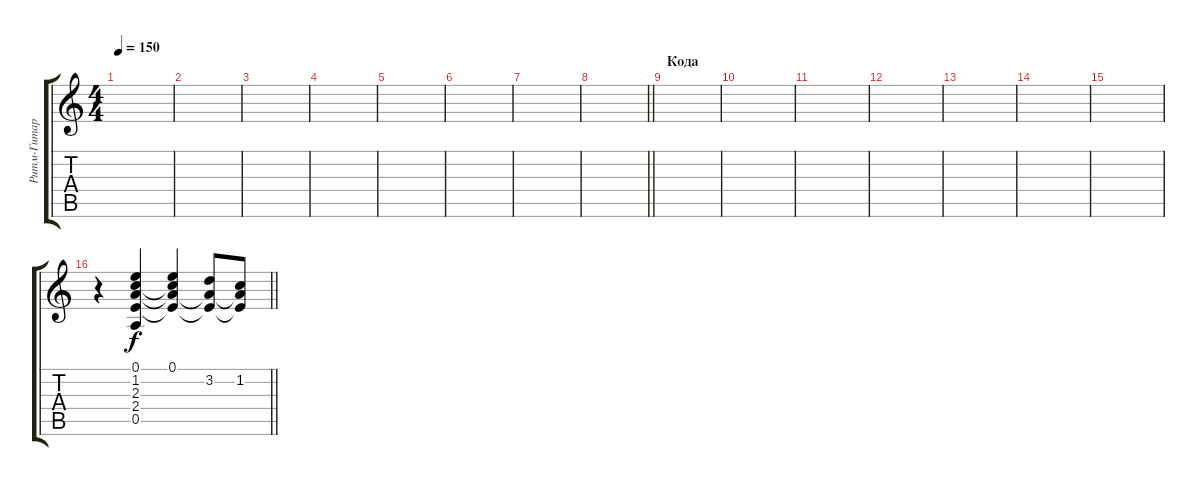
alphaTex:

\track ("Ритм-Гитара (Перебор)" "Ритм-Гитар") {instrument acousticguitarnylon}
\staff {score tabs}
\tuning (E4 B3 G3 D3 A2 E2) {hide}
\ts (4 4)
\tempo 150
\clef g2
\ks c
|
|
|
|
|
|
|
\barLineRight lightlight
|
\section ("" "Кода")
|
|
|
|
|
|
|
\barLineRight lightlight
r.4 (0.1 1.2 2.3 2.4 0.5).4 (0.1 1.2{t} 2.3{t} 2.4{t}).4 (3.2 2.3{t} 2.4{t}).8 (1.2 2.3{t} 2.4{t}).8
